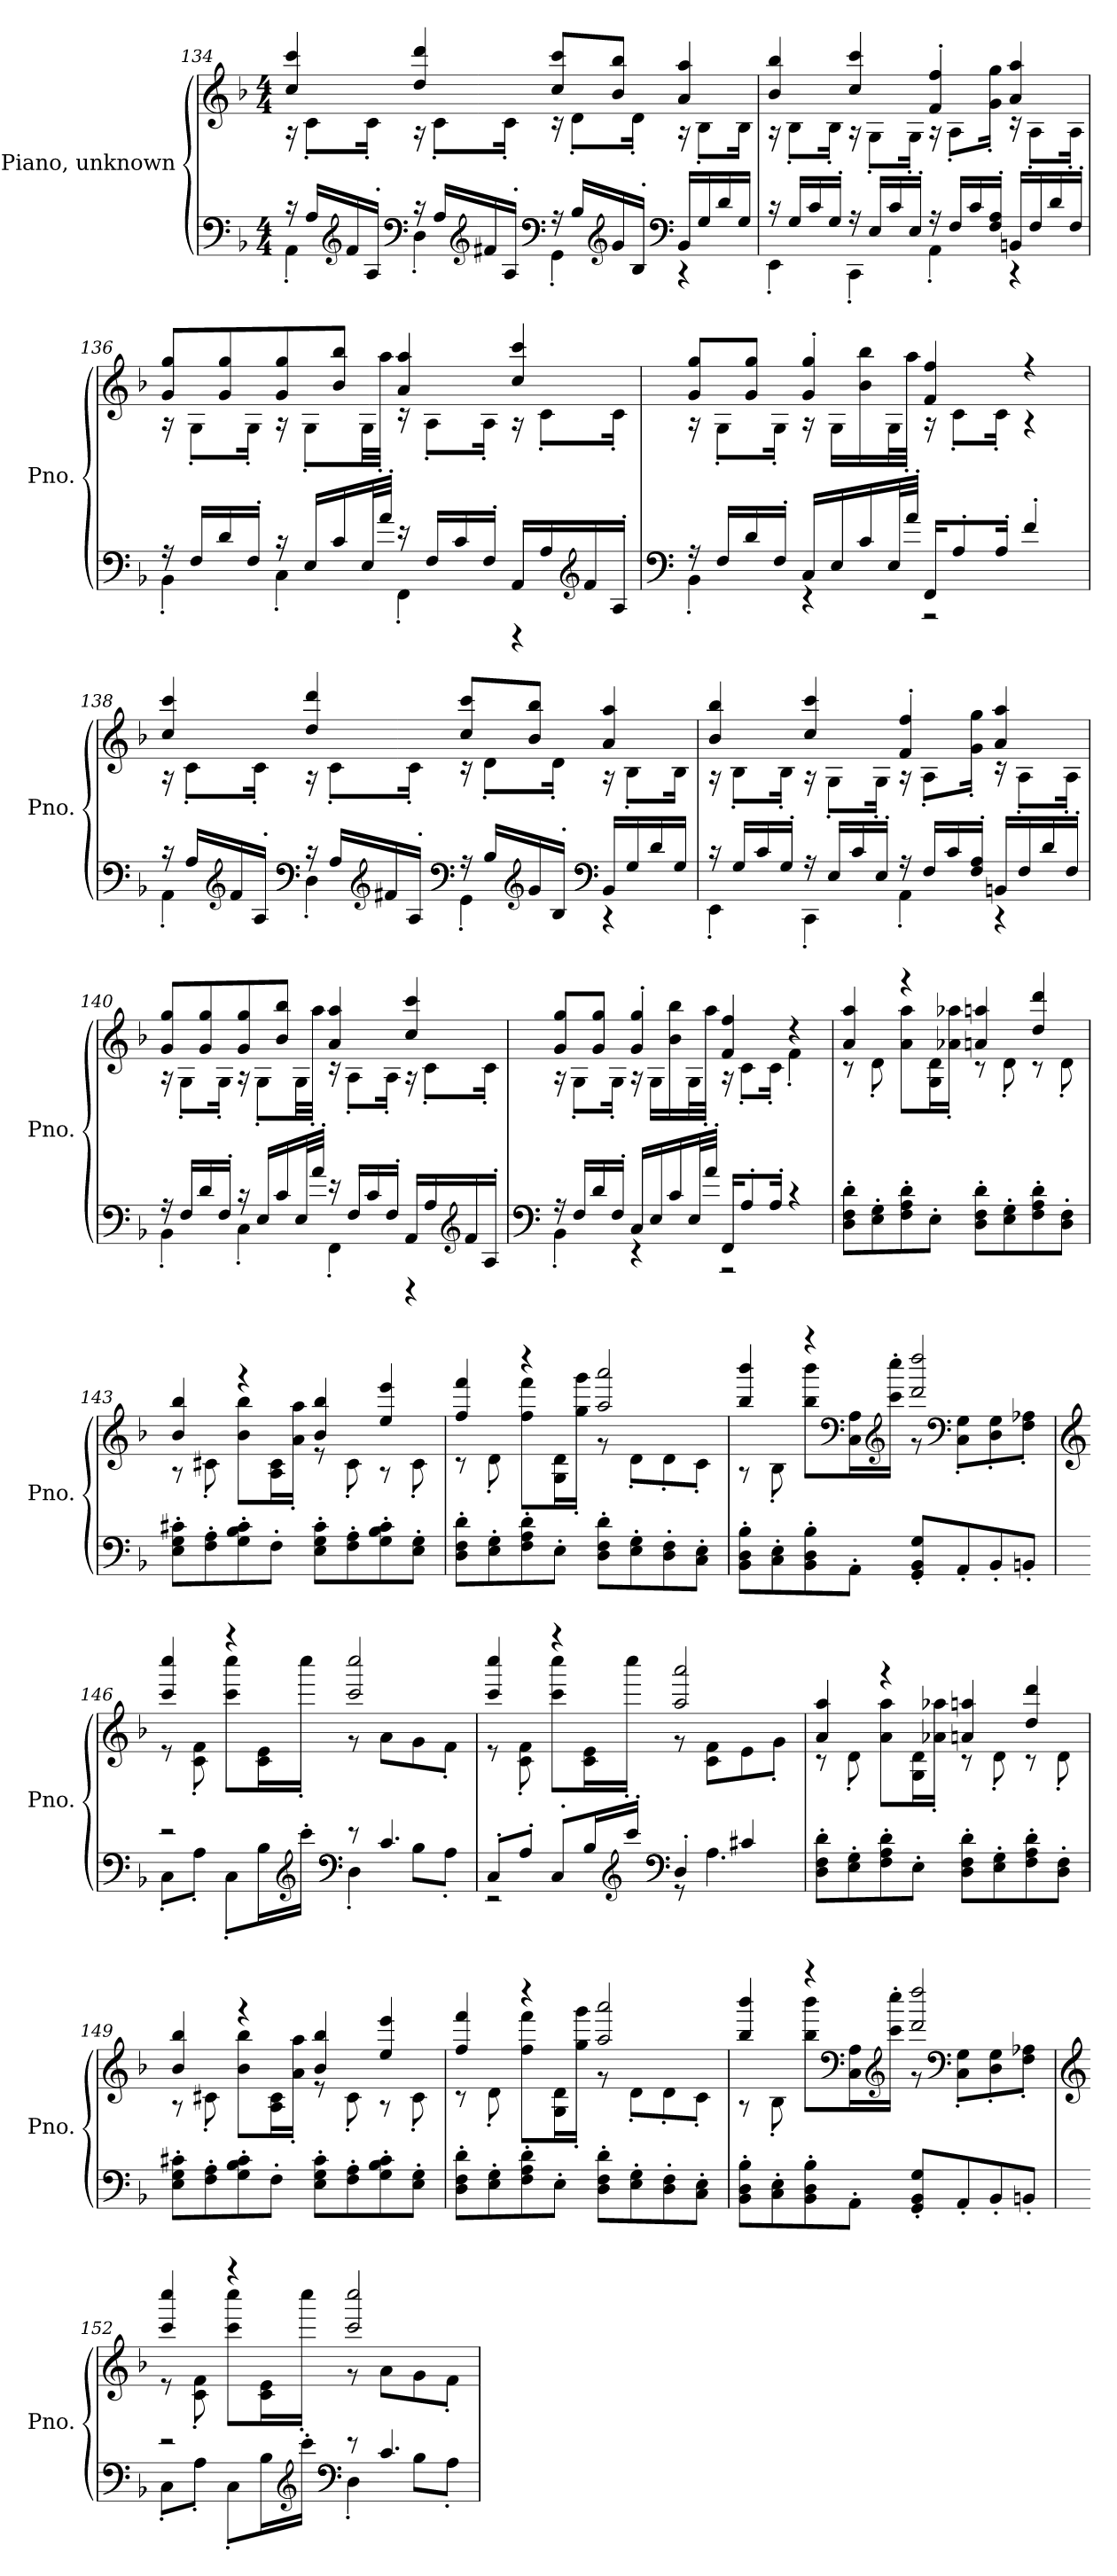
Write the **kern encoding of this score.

**kern	**kern
*part1	*part1
*staff2	*staff1
*I"Piano, unknown	*
*I'Pno.	*
!!LO:LB:g=z
*clefF4	*clefG2
*k[b-]	*k[b-]
*M4/4	*M4/4
=134	=134
*^	*^
16r	4AA'\	4cc/ 4ccc/	16r
16A/LL	.	.	8c'\L
*clefG2	*	*	*
16f/	.	.	.
16A'/JJ	.	.	16c'\Jk
*clefF4	*	*	*
16r	4D'\	4dd/ 4ddd/	16r
16A/LL	.	.	8c'\L
*clefG2	*	*	*
16f#X/	.	.	.
16A'/JJ	.	.	16c'\Jk
*clefF4	*	*	*
16r	4GG'\	8cc/ 8ccc/L	16r
16B-/LL	.	.	8d'\L
*clefG2	*	*	*
16g/	.	8b-/ 8bb-/J	.
16B-'/JJ	.	.	16d'\Jk
*clefF4	*	*	*
16BB-/LL	4r	4a/ 4aa/	16r
16G/	.	.	8B-'\L
16d/	.	.	.
16G/JJ	.	.	16B-\Jk
=135	=135	=135	=135
16r	4EE'\	4b-/ 4bb-/	16r
16G/LL	.	.	8B-'\L
16c/	.	.	.
16G'/JJ	.	.	16B-'\Jk
16r	4CC'\	4cc/ 4ccc/	16r
16E/LL	.	.	8G'\L
16c/	.	.	.
16E'/JJ	.	.	16G'\Jk
16r	4AA'\	4f/' 4ff/'	16r
16F/LL	.	.	8A'\L
16c/	.	.	.
16F/' 16A/'JJ	.	.	16g\' 16gg\'Jk
16BBn/LL	4r	4a/ 4aa/	16r
16F/	.	.	8A'\L
16d/	.	.	.
16F'/JJ	.	.	16A'\Jk
!!LO:LB:g=z	!!
=136	=136	=136	=136
16r	4BB-'\	8g/ 8gg/L	16r
16F/LL	.	.	8G'\L
16d/	.	8g/ 8gg/	.
16F'/JJ	.	.	16G'\Jk
16r	4C'\	8g/ 8gg/	16r
16E/LL	.	.	8G'\L
16c/	.	8b-/ 8bb-/J	.
32E/L	.	.	32G\LL
32a'/JJJ	.	.	32aa'\JJJ
16r	4FF'\	4a/ 4aa/	16r
16F/LL	.	.	8A'\L
16c/	.	.	.
16F'/JJ	.	.	16A'\Jk
16AA/LL	4r	4cc/ 4ccc/	16r
16A/	.	.	8c'\L
*clefG2	*	*	*
16f/	.	.	.
16A'/JJ	.	.	16c'\Jk
=137	=137	=137	=137
*clefF4	*	*	*
16r	4BB-'\	8g/ 8gg/L	16r
16F/LL	.	.	8G'\L
16d/	.	8g/ 8gg/J	.
16F'/JJ	.	.	16G'\Jk
16C/LL	4r	4g/' 4gg/'	16r
16E/	.	.	16G\LL
16c/	.	.	16b-\ 16bb-\
32E/L	.	.	32G\L
32a'/JJJ	.	.	32aa'\JJJ
16FF/KL	2r	4f/ 4ff/	16r
8A'/	.	.	8c'\L
16A'/Jk	.	.	16c'\Jk
4f'/	.	4r	4r
!!LO:LB:g=z	!!
=138	=138	=138	=138
16r	4AA'\	4cc/ 4ccc/	16r
16A/LL	.	.	8c'\L
*clefG2	*	*	*
16f/	.	.	.
16A'/JJ	.	.	16c'\Jk
*clefF4	*	*	*
16r	4D'\	4dd/ 4ddd/	16r
16A/LL	.	.	8c'\L
*clefG2	*	*	*
16f#X/	.	.	.
16A'/JJ	.	.	16c'\Jk
*clefF4	*	*	*
16r	4GG'\	8cc/ 8ccc/L	16r
16B-/LL	.	.	8d'\L
*clefG2	*	*	*
16g/	.	8b-/ 8bb-/J	.
16B-'/JJ	.	.	16d'\Jk
*clefF4	*	*	*
16BB-/LL	4r	4a/ 4aa/	16r
16G/	.	.	8B-'\L
16d/	.	.	.
16G/JJ	.	.	16B-\Jk
=139	=139	=139	=139
16r	4EE'\	4b-/ 4bb-/	16r
16G/LL	.	.	8B-'\L
16c/	.	.	.
16G'/JJ	.	.	16B-'\Jk
16r	4CC'\	4cc/ 4ccc/	16r
16E/LL	.	.	8G'\L
16c/	.	.	.
16E'/JJ	.	.	16G'\Jk
16r	4AA'\	4f/' 4ff/'	16r
16F/LL	.	.	8A'\L
16c/	.	.	.
16F/' 16A/'JJ	.	.	16g\' 16gg\'Jk
16BBn/LL	4r	4a/ 4aa/	16r
16F/	.	.	8A'\L
16d/	.	.	.
16F'/JJ	.	.	16A'\Jk
!!LO:LB:g=z	!!
=140	=140	=140	=140
16r	4BB-'\	8g/ 8gg/L	16r
16F/LL	.	.	8G'\L
16d/	.	8g/ 8gg/	.
16F'/JJ	.	.	16G'\Jk
16r	4C'\	8g/ 8gg/	16r
16E/LL	.	.	8G'\L
16c/	.	8b-/ 8bb-/J	.
32E/L	.	.	32G\LL
32a'/JJJ	.	.	32aa'\JJJ
16r	4FF'\	4a/ 4aa/	16r
16F/LL	.	.	8A'\L
16c/	.	.	.
16F'/JJ	.	.	16A'\Jk
16AA/LL	4r	4cc/ 4ccc/	16r
16A/	.	.	8c'\L
*clefG2	*	*	*
16f/	.	.	.
16A'/JJ	.	.	16c'\Jk
=141	=141	=141	=141
*clefF4	*	*	*
16r	4BB-'\	8g/ 8gg/L	16r
16F/LL	.	.	8G'\L
16d/	.	8g/ 8gg/J	.
16F'/JJ	.	.	16G'\Jk
16C/LL	4r	4g/' 4gg/'	16r
16E/	.	.	16G\LL
16c/	.	.	16b-\ 16bb-\
32E/L	.	.	32G\L
32a'/JJJ	.	.	32aa'\JJJ
16FF/KL	2r	4f/ 4ff/	16r
8A'/	.	.	8c'\L
16A'/Jk	.	.	16c'\Jk
4r	.	4r	4f'\
*v	*v	*	*
!!LO:LB:g=z	!!
=142	=142	=142
8D\' 8F\' 8d\'L	4a/ 4aa/	8r
8E\' 8G\'	.	8d'\
8F\' 8A\' 8d\'	4r	8a\ 8aa\L
8E'\J	.	16G\ 16d\L
.	.	16a-X\' 16aa-X\'JJ
8D\' 8F\' 8d\'L	4an/ 4aan/	8r
8E\' 8G\'	.	8d'\
8F\' 8A\' 8d\'	4dd/ 4ddd/	8r
8D\' 8F\'J	.	8d'\
=143	=143	=143
8E\' 8G\' 8c#X\'L	4b-/ 4bb-/	8r
8F\' 8A\'	.	8c#X'\
8G\' 8B-\' 8c#\'	4r	8b-\ 8bb-\L
8F'\J	.	16A\ 16c#\L
.	.	16a\' 16aa\'JJ
8E\' 8G\' 8c#\'L	4b-/ 4bb-/	8r
8F\' 8A\'	.	8c#'\
8G\' 8B-\' 8c#\'	4ee/ 4eee/	8r
8E\' 8G\'J	.	8c#'\
=144	=144	=144
8D\' 8F\' 8d\'L	4ff/ 4fff/	8r
8E\' 8G\'	.	8d'\
8F\' 8A\' 8d\'	4r	8ff\ 8fff\L
8E'\J	.	16G\ 16d\L
.	.	16gg\' 16ggg\'JJ
8D\' 8F\' 8d\'L	2aa/ 2aaa/	8r
8E\' 8G\'	.	8d'\L
8D\' 8F\'	.	8d'\
8C\' 8E\'J	.	8c'\J
!!LO:PB:g=z	!!
=145	=145	=145
8BB-\' 8D\' 8B-\'L	4bb-/ 4bbb-/	8r
8C\' 8E\'	.	8B-'\
8BB-\' 8D\' 8B-\'	4r	8bb-\ 8bbb-\L
*	*clefF4	*
8AA'\J	.	16C\ 16A\L
*	*clefG2	*
.	.	16ccc\' 16cccc\'JJ
8GG/' 8BB-/' 8G/'L	2ddd/ 2dddd/	8r
*	*clefF4	*
8AA'/	.	8C\' 8G\'L
8BB-'/	.	8D\' 8G\'
8BBn'/J	.	8F\' 8A-X\'J
=146	=146	=146
*	*clefG2	*
*^	*	*
2r	8C'\L	4ccc/ 4cccc/	8r
.	8A'\J	.	8c\' 8f\'
.	8C'\L	4r	8ccc\ 8cccc\L
.	16B-\L	.	16c\ 16e\L
*clefG2	*	*	*
.	16ccc'\JJ	.	16cccc'\JJ
*clefF4	*	*	*
8r	4D'\	2ccc/ 2cccc/	8r
4.c/	.	.	8a\L
.	8B-\L	.	8g\
.	8A'\J	.	8f'\J
=147	=147	=147	=147
8C'/L	2r	4ccc/ 4cccc/	8r
8A'/J	.	.	8c\' 8f\'
8C'/L	.	4r	8ccc\ 8cccc\L
16B-/L	.	.	16c\ 16e\L
*clefG2	*	*	*
16ccc'/JJ	.	.	16cccc'\JJ
*clefF4	*	*	*
4D'/	8r	2aa/ 2aaa/	8r
.	4.A\	.	8c\ 8f\L
4c#X/	.	.	8e\
.	.	.	8g'\J
*v	*v	*	*
!!LO:LB:g=z	!!
=148	=148	=148
8D\' 8F\' 8d\'L	4a/ 4aa/	8r
8E\' 8G\'	.	8d'\
8F\' 8A\' 8d\'	4r	8a\ 8aa\L
8E'\J	.	16G\ 16d\L
.	.	16a-X\' 16aa-X\'JJ
8D\' 8F\' 8d\'L	4an/ 4aan/	8r
8E\' 8G\'	.	8d'\
8F\' 8A\' 8d\'	4dd/ 4ddd/	8r
8D\' 8F\'J	.	8d'\
=149	=149	=149
8E\' 8G\' 8c#X\'L	4b-/ 4bb-/	8r
8F\' 8A\'	.	8c#X'\
8G\' 8B-\' 8c#\'	4r	8b-\ 8bb-\L
8F'\J	.	16A\ 16c#\L
.	.	16a\' 16aa\'JJ
8E\' 8G\' 8c#\'L	4b-/ 4bb-/	8r
8F\' 8A\'	.	8c#'\
8G\' 8B-\' 8c#\'	4ee/ 4eee/	8r
8E\' 8G\'J	.	8c#'\
=150	=150	=150
8D\' 8F\' 8d\'L	4ff/ 4fff/	8r
8E\' 8G\'	.	8d'\
8F\' 8A\' 8d\'	4r	8ff\ 8fff\L
8E'\J	.	16G\ 16d\L
.	.	16gg\' 16ggg\'JJ
8D\' 8F\' 8d\'L	2aa/ 2aaa/	8r
8E\' 8G\'	.	8d'\L
8D\' 8F\'	.	8d'\
8C\' 8E\'J	.	8c'\J
!!LO:LB:g=z	!!
=151	=151	=151
8BB-\' 8D\' 8B-\'L	4bb-/ 4bbb-/	8r
8C\' 8E\'	.	8B-'\
8BB-\' 8D\' 8B-\'	4r	8bb-\ 8bbb-\L
*	*clefF4	*
8AA'\J	.	16C\ 16A\L
*	*clefG2	*
.	.	16ccc\' 16cccc\'JJ
8GG/' 8BB-/' 8G/'L	2ddd/ 2dddd/	8r
*	*clefF4	*
8AA'/	.	8C\' 8G\'L
8BB-'/	.	8D\' 8G\'
8BBn'/J	.	8F\' 8A-X\'J
=152	=152	=152
*	*clefG2	*
*^	*	*
2r	8C'\L	4ccc/ 4cccc/	8r
.	8A'\J	.	8c\' 8f\'
.	8C'\L	4r	8ccc\ 8cccc\L
.	16B-\L	.	16c\ 16e\L
*clefG2	*	*	*
.	16ccc'\JJ	.	16cccc'\JJ
*clefF4	*	*	*
8r	4D'\	2ccc/ 2cccc/	8r
4.c/	.	.	8a\L
.	8B-\L	.	8g\
.	8A'\J	.	8f'\J
*v	*v	*	*
*	*v	*v
=	=
*-	*-
